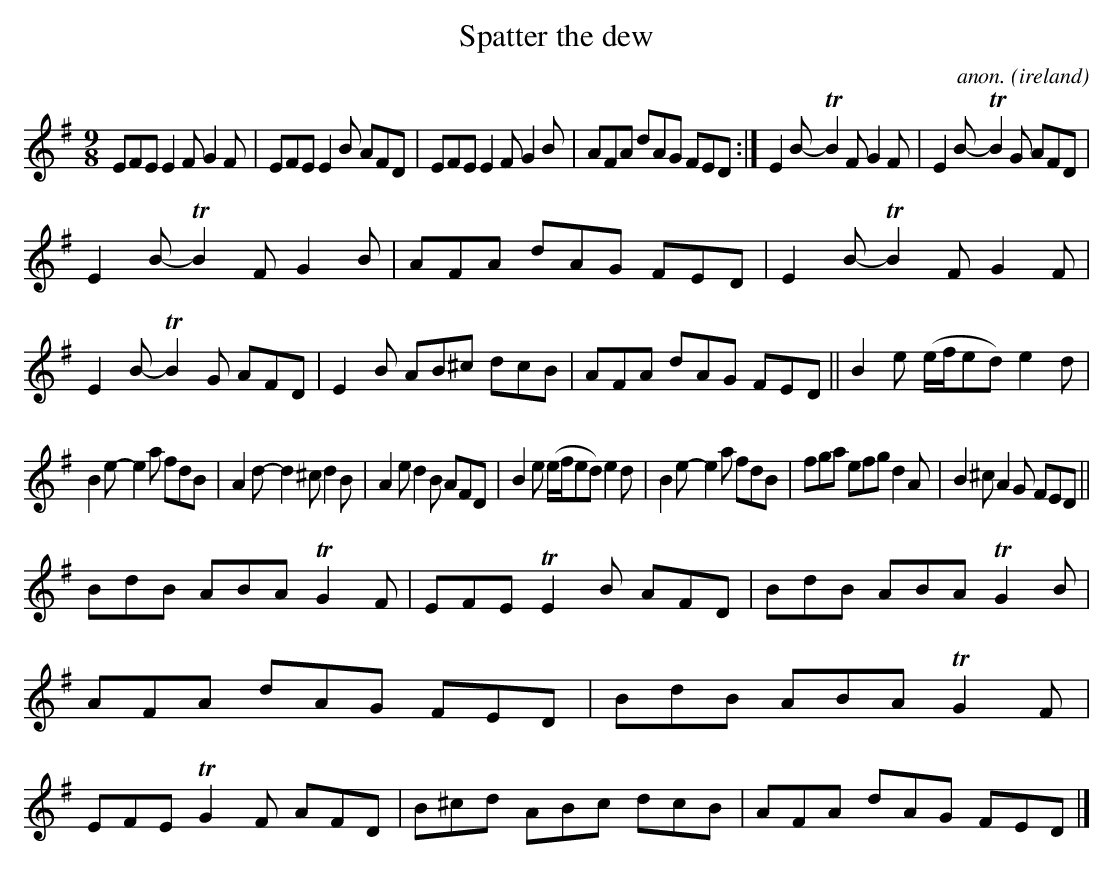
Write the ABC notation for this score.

X:1
T:Spatter the dew
O:ireland
C:anon.
m:Tn2 = (3n/o/n/ m/n/
M:9/8
L:1/8
K:Dmix
EFE E2F G2F|EFE E2B AFD|EFE E2F G2B|AFA dAG FED:|E2B- TB2F G2F|E2B- TB2G AFD|
E2B- TB2F G2B|AFA dAG FED|E2B- TB2F G2F|E2B- TB2G  AFD|E2B AB^c dcB|AFA dAG FED||B2e (e/f/ed)e2d|
B2e- e2a fdB|A2d- d2^c d2B|A2e d2B AFD|B2e (e/f/ed) e2d|B2e- e2a fdB|fga efg d2A|B2^c A2G FED||
BdB ABA TG2F|EFE TE2B AFD|BdB ABA TG2B|AFA dAG FED|BdB ABA TG2F|EFE TG2F AFD|B^cd ABc dcB|AFA dAG FED|]
